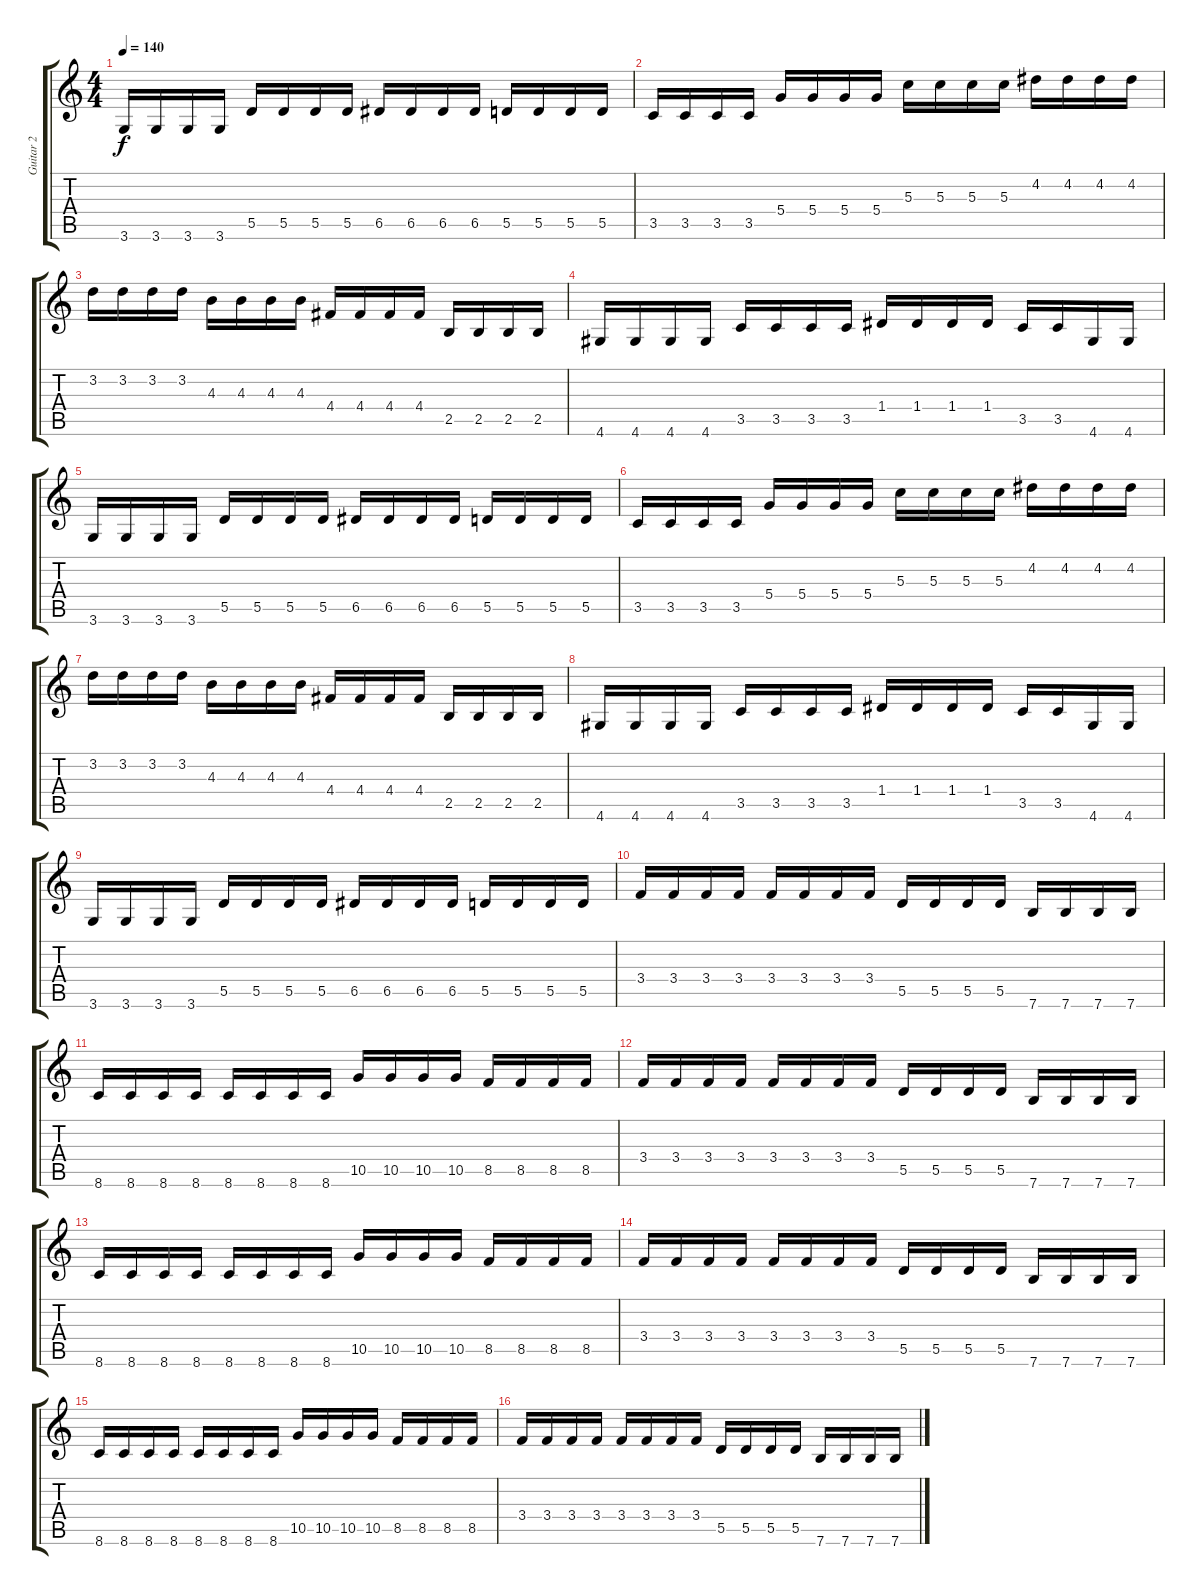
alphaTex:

\track ("Guitar 2" "Guitar 2") {instrument distortionguitar}
\staff {score tabs}
\tuning (E4 B3 G3 D3 A2 E2) {hide}
\ts (4 4)
\tempo 140
\clef g2
\ks c
3.6.16{dy f} 3.6.16 3.6.16 3.6.16 5.5.16 5.5.16 5.5.16 5.5.16 6.5.16 6.5.16 6.5.16 6.5.16 5.5.16 5.5.16 5.5.16 5.5.16 |
3.5.16 3.5.16 3.5.16 3.5.16 5.4.16 5.4.16 5.4.16 5.4.16 5.3.16 5.3.16 5.3.16 5.3.16 4.2.16 4.2.16 4.2.16 4.2.16 |
3.2.16 3.2.16 3.2.16 3.2.16 4.3.16 4.3.16 4.3.16 4.3.16 4.4.16 4.4.16 4.4.16 4.4.16 2.5.16 2.5.16 2.5.16 2.5.16 |
4.6.16 4.6.16 4.6.16 4.6.16 3.5.16 3.5.16 3.5.16 3.5.16 1.4.16 1.4.16 1.4.16 1.4.16 3.5.16 3.5.16 4.6.16 4.6.16 |
3.6.16 3.6.16 3.6.16 3.6.16 5.5.16 5.5.16 5.5.16 5.5.16 6.5.16 6.5.16 6.5.16 6.5.16 5.5.16 5.5.16 5.5.16 5.5.16 |
3.5.16 3.5.16 3.5.16 3.5.16 5.4.16 5.4.16 5.4.16 5.4.16 5.3.16 5.3.16 5.3.16 5.3.16 4.2.16 4.2.16 4.2.16 4.2.16 |
3.2.16 3.2.16 3.2.16 3.2.16 4.3.16 4.3.16 4.3.16 4.3.16 4.4.16 4.4.16 4.4.16 4.4.16 2.5.16 2.5.16 2.5.16 2.5.16 |
4.6.16 4.6.16 4.6.16 4.6.16 3.5.16 3.5.16 3.5.16 3.5.16 1.4.16 1.4.16 1.4.16 1.4.16 3.5.16 3.5.16 4.6.16 4.6.16 |
3.6.16 3.6.16 3.6.16 3.6.16 5.5.16 5.5.16 5.5.16 5.5.16 6.5.16 6.5.16 6.5.16 6.5.16 5.5.16 5.5.16 5.5.16 5.5.16 |
3.4.16 3.4.16 3.4.16 3.4.16 3.4.16 3.4.16 3.4.16 3.4.16 5.5.16 5.5.16 5.5.16 5.5.16 7.6.16 7.6.16 7.6.16 7.6.16 |
8.6.16 8.6.16 8.6.16 8.6.16 8.6.16 8.6.16 8.6.16 8.6.16 10.5.16 10.5.16 10.5.16 10.5.16 8.5.16 8.5.16 8.5.16 8.5.16 |
3.4.16 3.4.16 3.4.16 3.4.16 3.4.16 3.4.16 3.4.16 3.4.16 5.5.16 5.5.16 5.5.16 5.5.16 7.6.16 7.6.16 7.6.16 7.6.16 |
8.6.16 8.6.16 8.6.16 8.6.16 8.6.16 8.6.16 8.6.16 8.6.16 10.5.16 10.5.16 10.5.16 10.5.16 8.5.16 8.5.16 8.5.16 8.5.16 |
3.4.16 3.4.16 3.4.16 3.4.16 3.4.16 3.4.16 3.4.16 3.4.16 5.5.16 5.5.16 5.5.16 5.5.16 7.6.16 7.6.16 7.6.16 7.6.16 |
8.6.16 8.6.16 8.6.16 8.6.16 8.6.16 8.6.16 8.6.16 8.6.16 10.5.16 10.5.16 10.5.16 10.5.16 8.5.16 8.5.16 8.5.16 8.5.16 |
3.4.16 3.4.16 3.4.16 3.4.16 3.4.16 3.4.16 3.4.16 3.4.16 5.5.16 5.5.16 5.5.16 5.5.16 7.6.16 7.6.16 7.6.16 7.6.16
